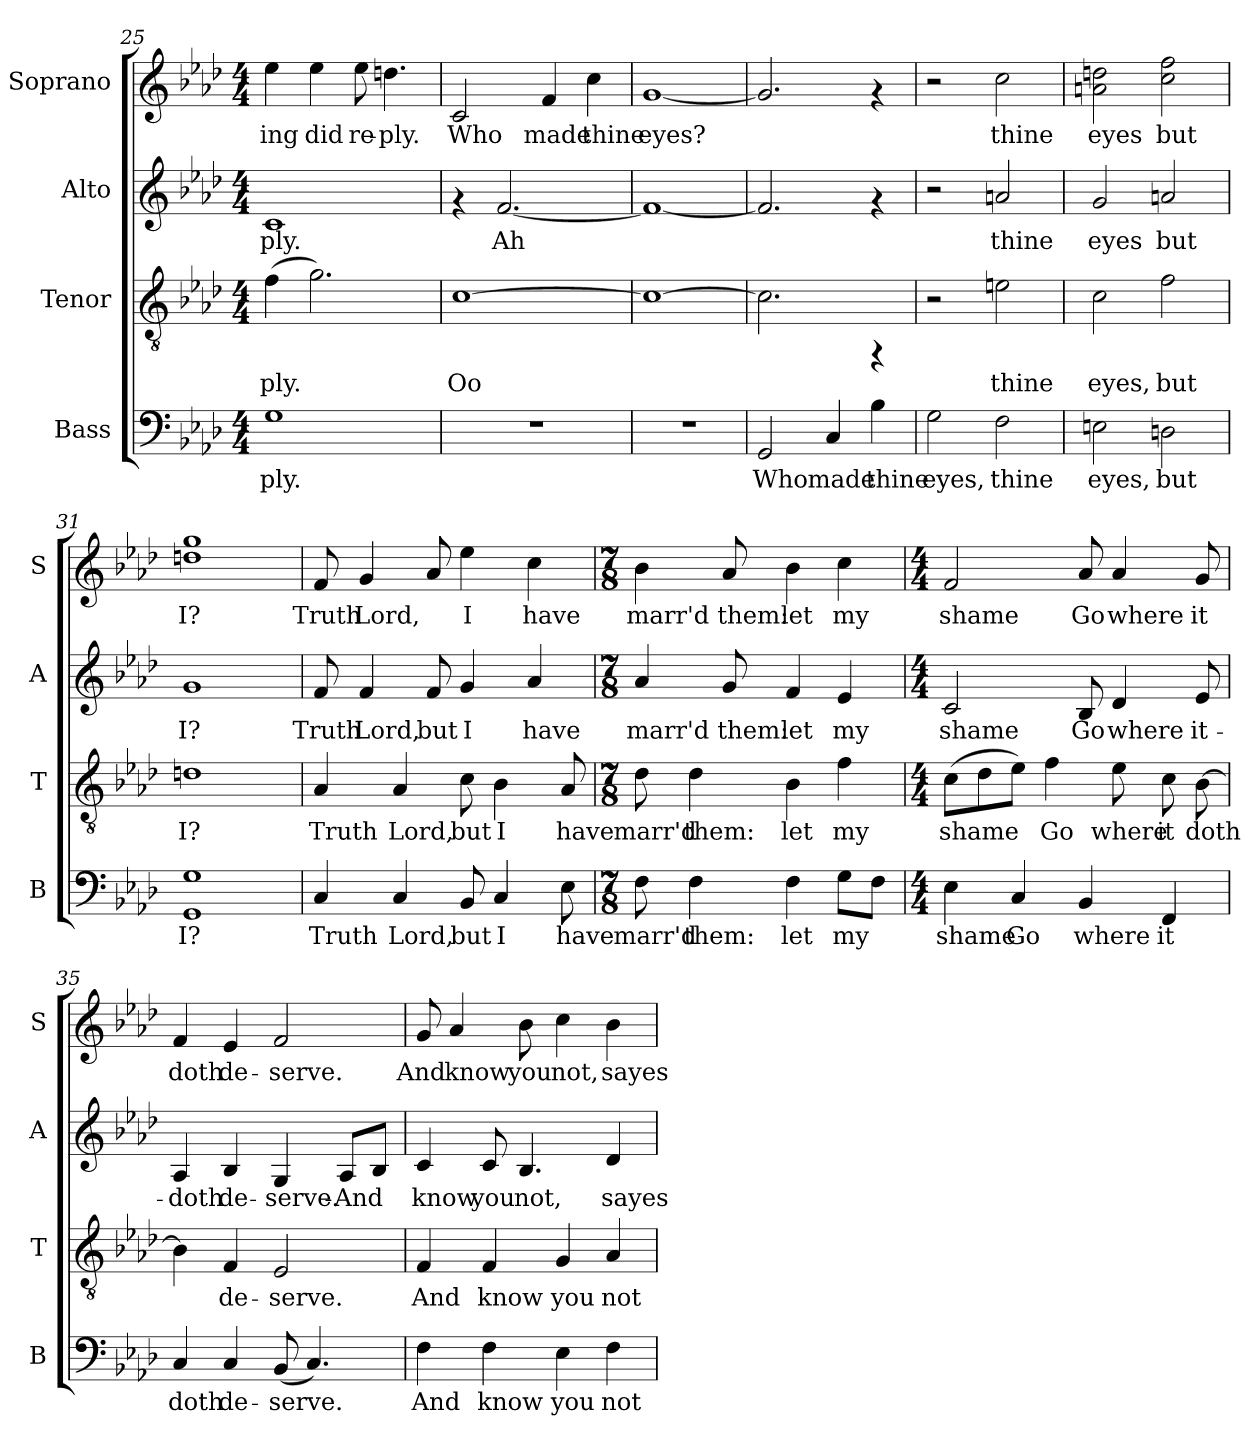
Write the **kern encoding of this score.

**kern	**text	**kern	**text	**kern	**text	**kern	**text
*part4	*part4	*part3	*part3	*part2	*part2	*part1	*part1
*staff4	*staff4	*staff3	*staff3	*staff2	*staff2	*staff1	*staff1
*I"Bass	*	*I"Tenor	*	*I"Alto	*	*I"Soprano	*
*I'B	*	*I'T	*	*I'A	*	*I'S	*
*clefF4	*	*clefGv2	*	*clefG2	*	*clefG2	*
*k[b-e-a-d-]	*	*k[b-e-a-d-]	*	*k[b-e-a-d-]	*	*k[b-e-a-d-]	*
*A-:	*	*A-:	*	*A-:	*	*A-:	*
*M4/4	*	*M4/4	*	*M4/4	*	*M4/4	*
=25	=25	=25	=25	=25	=25	=25	=25
!	!LO:LY:b:cj	!	!LO:LY:b:cj	!	!LO:LY:b:cj	!	!LO:LY:b:cj
1G	-ply.	(>4f\	-ply.	1c	-ply.	4ee-\	-ing
!	!	!	!LO:LY:b:cj	!	!	!	!LO:LY:b:cj
.	.	2.g\)	.	.	.	4ee-\	did
!	!	!	!	!	!	!	!LO:LY:b:cj
.	.	.	.	.	.	8ee-\	re-
!	!	!	!	!	!	!	!LO:LY:b:cj
.	.	.	.	.	.	4.ddn\	-ply.
!!LO:LB:g=z
=26	=26	=26	=26	=26	=26	=26	=26
!	!	!	!LO:LY:b:cj	!	!	!	!LO:LY:b:cj
1r	.	[>1c	Oo	4rf	.	2c/	Who
!	!	!	!	!	!LO:LY:b:cj	!	!
.	.	.	.	[<2.f/	Ah	.	.
!	!	!	!	!	!	!	!LO:LY:b:cj
.	.	.	.	.	.	4f/	made
!	!	!	!	!	!	!	!LO:LY:b:cj
.	.	.	.	.	.	4cc\	thine
=27	=27	=27	=27	=27	=27	=27	=27
!	!	!	!LO:LY:b:cj	!	!LO:LY:b:cj	!	!LO:LY:b:cj
1r	.	1c_>	.	1f_<	.	[<1g	eyes?
=28	=28	=28	=28	=28	=28	=28	=28
!	!LO:LY:b:cj	!	!LO:LY:b:cj	!	!LO:LY:b:cj	!	!LO:LY:b:cj
2GG/	Who	2.c\]	.	2.f/]	.	2.g/]	.
!	!LO:LY:b:cj	!	!	!	!	!	!
4C/	made	.	.	.	.	.	.
!	!LO:LY:b:cj	!	!	!	!	!	!
4B-\	thine	4rFF	.	4rf	.	4rf	.
=29	=29	=29	=29	=29	=29	=29	=29
!	!LO:LY:b:cj	!	!	!	!	!	!
2G\	eyes,	2r	.	2r	.	2r	.
!	!LO:LY:b:cj	!	!LO:LY:b:cj	!	!LO:LY:b:cj	!	!LO:LY:b:cj
2F\	thine	2en\	thine	2an/	thine	2cc\	thine
=30	=30	=30	=30	=30	=30	=30	=30
!	!LO:LY:b:cj	!	!LO:LY:b:cj	!	!LO:LY:b:cj	!	!LO:LY:b:cj
2En\	eyes,	2c\	eyes,	2g/	eyes	2ddn\ 2an\	eyes
!	!LO:LY:b:cj	!	!LO:LY:b:cj	!	!LO:LY:b:cj	!	!LO:LY:b:cj
2Dn\	but	2f\	but	2an/	but	2ff\ 2cc\	but
=31	=31	=31	=31	=31	=31	=31	=31
!	!LO:LY:b:cj	!	!LO:LY:b:cj	!	!LO:LY:b:cj	!	!LO:LY:b:cj
1G 1GG	I?	1dn	I?	1g	I?	1gg 1ddn	I?
=32	=32	=32	=32	=32	=32	=32	=32
!	!LO:LY:b:cj	!	!LO:LY:b:cj	!	!LO:LY:b:cj	!	!LO:LY:b:cj
4C/	Truth	4A-/	Truth	8f/	Truth	8f/	Truth
!	!	!	!	!	!LO:LY:b:cj	!	!LO:LY:b:cj
.	.	.	.	4f/	Lord,	4g/	Lord,
!	!LO:LY:b:cj	!	!LO:LY:b:cj	!	!	!	!
4C/	Lord,	4A-/	Lord,	.	.	.	.
!	!	!	!	!	!LO:LY:b:cj	!	!LO:LY:b:cj
.	.	.	.	8f/	but	8a-/	.
!	!LO:LY:b:cj	!	!LO:LY:b:cj	!	!LO:LY:b:cj	!	!LO:LY:b:cj
8BB-/	but	8c\	but	4g/	I	4ee-\	I
!	!LO:LY:b:cj	!	!LO:LY:b:cj	!	!	!	!
4C/	I	4B-\	I	.	.	.	.
!	!	!	!	!	!LO:LY:b:cj	!	!LO:LY:b:cj
.	.	.	.	4a-/	have	4cc\	have
!	!LO:LY:b:cj	!	!LO:LY:b:cj	!	!	!	!
8E-\	have	8A-/	have	.	.	.	.
!!LO:PB:g=z
=33	=33	=33	=33	=33	=33	=33	=33
*M7/8	*	*M7/8	*	*M7/8	*	*M7/8	*
!	!LO:LY:b:cj	!	!LO:LY:b:cj	!	!LO:LY:b:cj	!	!LO:LY:b:cj
8F\	marr'd	8d-\	marr'd	4a-/	marr'd	4b-\	marr'd
!	!LO:LY:b:cj	!	!LO:LY:b:cj	!	!	!	!
4F\	them:	4d-\	them:	.	.	.	.
!	!	!	!	!	!LO:LY:b:cj	!	!LO:LY:b:cj
.	.	.	.	8g/	them:	8a-/	them:
!	!LO:LY:b:cj	!	!LO:LY:b:cj	!	!LO:LY:b:cj	!	!LO:LY:b:cj
4F\	let	4B-\	let	4f/	let	4b-\	let
!	!LO:LY:b:cj	!	!LO:LY:b:cj	!	!LO:LY:b:cj	!	!LO:LY:b:cj
8G\L	my	4f\	my	4e-/	my	4cc\	my
!	!LO:LY:b:cj	!	!	!	!	!	!
8F\J	.	.	.	.	.	.	.
=34	=34	=34	=34	=34	=34	=34	=34
*M4/4	*	*M4/4	*	*M4/4	*	*M4/4	*
!	!LO:LY:b:cj	!	!LO:LY:b:cj	!	!LO:LY:b:cj	!	!LO:LY:b:cj
4E-\	shame	(>8c\L	shame	2c/	shame	2f/	shame
!	!	!	!LO:LY:b:cj	!	!	!	!
.	.	8d-\	.	.	.	.	.
!	!LO:LY:b:cj	!	!LO:LY:b:cj	!	!	!	!
4C/	Go	8e-\J)	.	.	.	.	.
!	!	!	!LO:LY:b:cj	!	!	!	!
.	.	4f\	Go	.	.	.	.
!	!LO:LY:b:cj	!	!	!	!LO:LY:b:cj	!	!LO:LY:b:cj
4BB-/	where	.	.	8B-/	Go	8a-/	Go
!	!	!	!LO:LY:b:cj	!	!LO:LY:b:cj	!	!LO:LY:b:cj
.	.	8e-\	where	4d-/	where	4a-/	where
!	!LO:LY:b:cj	!	!LO:LY:b:cj	!	!	!	!
4FF/	it	8c\	it	.	.	.	.
!	!	!	!LO:LY:b:cj	!	!LO:LY:b:cj	!	!LO:LY:b:cj
.	.	[>8B-\	doth	8e-/	it-	8g/	it
=35	=35	=35	=35	=35	=35	=35	=35
!	!LO:LY:b:cj	!	!LO:LY:b:cj	!	!LO:LY:b:cj	!	!LO:LY:b:cj
4C/	doth	4B-\]	.	4A-/	-doth	4f/	doth
!	!LO:LY:b:cj	!	!LO:LY:b:cj	!	!LO:LY:b:cj	!	!LO:LY:b:cj
4C/	de-	4F/	de-	4B-/	de-	4e-/	de-
!	!LO:LY:b:cj	!	!LO:LY:b:cj	!	!LO:LY:b:cj	!	!LO:LY:b:cj
(<8BB-/	-serve.	2E-/	-serve.	4G/	-serve.-	2f/	-serve.
!	!LO:LY:b:cj	!	!	!	!	!	!
4.C/)	.	.	.	.	.	.	.
!	!	!	!	!	!LO:LY:b:cj	!	!
.	.	.	.	8A-/L	-And	.	.
!	!	!	!	!	!LO:LY:b:cj	!	!
.	.	.	.	8B-/J	.	.	.
=36	=36	=36	=36	=36	=36	=36	=36
!	!LO:LY:b:cj	!	!LO:LY:b:cj	!	!LO:LY:b:cj	!	!LO:LY:b:cj
4F\	And	4F/	And	4c/	know	8g/	And
!	!	!	!	!	!	!	!LO:LY:b:cj
.	.	.	.	.	.	4a-/	know
!	!LO:LY:b:cj	!	!LO:LY:b:cj	!	!LO:LY:b:cj	!	!
4F\	know	4F/	know	8c/	you	.	.
!	!	!	!	!	!LO:LY:b:cj	!	!LO:LY:b:cj
.	.	.	.	4.B-/	not,	8b-\	you
!	!LO:LY:b:cj	!	!LO:LY:b:cj	!	!	!	!LO:LY:b:cj
4E-\	you	4G/	you	.	.	4cc\	not,
!	!LO:LY:b:cj	!	!LO:LY:b:cj	!	!LO:LY:b:cj	!	!LO:LY:b:cj
4F\	not	4A-/	not	4d-/	sayes	4b-\	sayes
=	=	=	=	=	=	=	=
*-	*-	*-	*-	*-	*-	*-	*-
